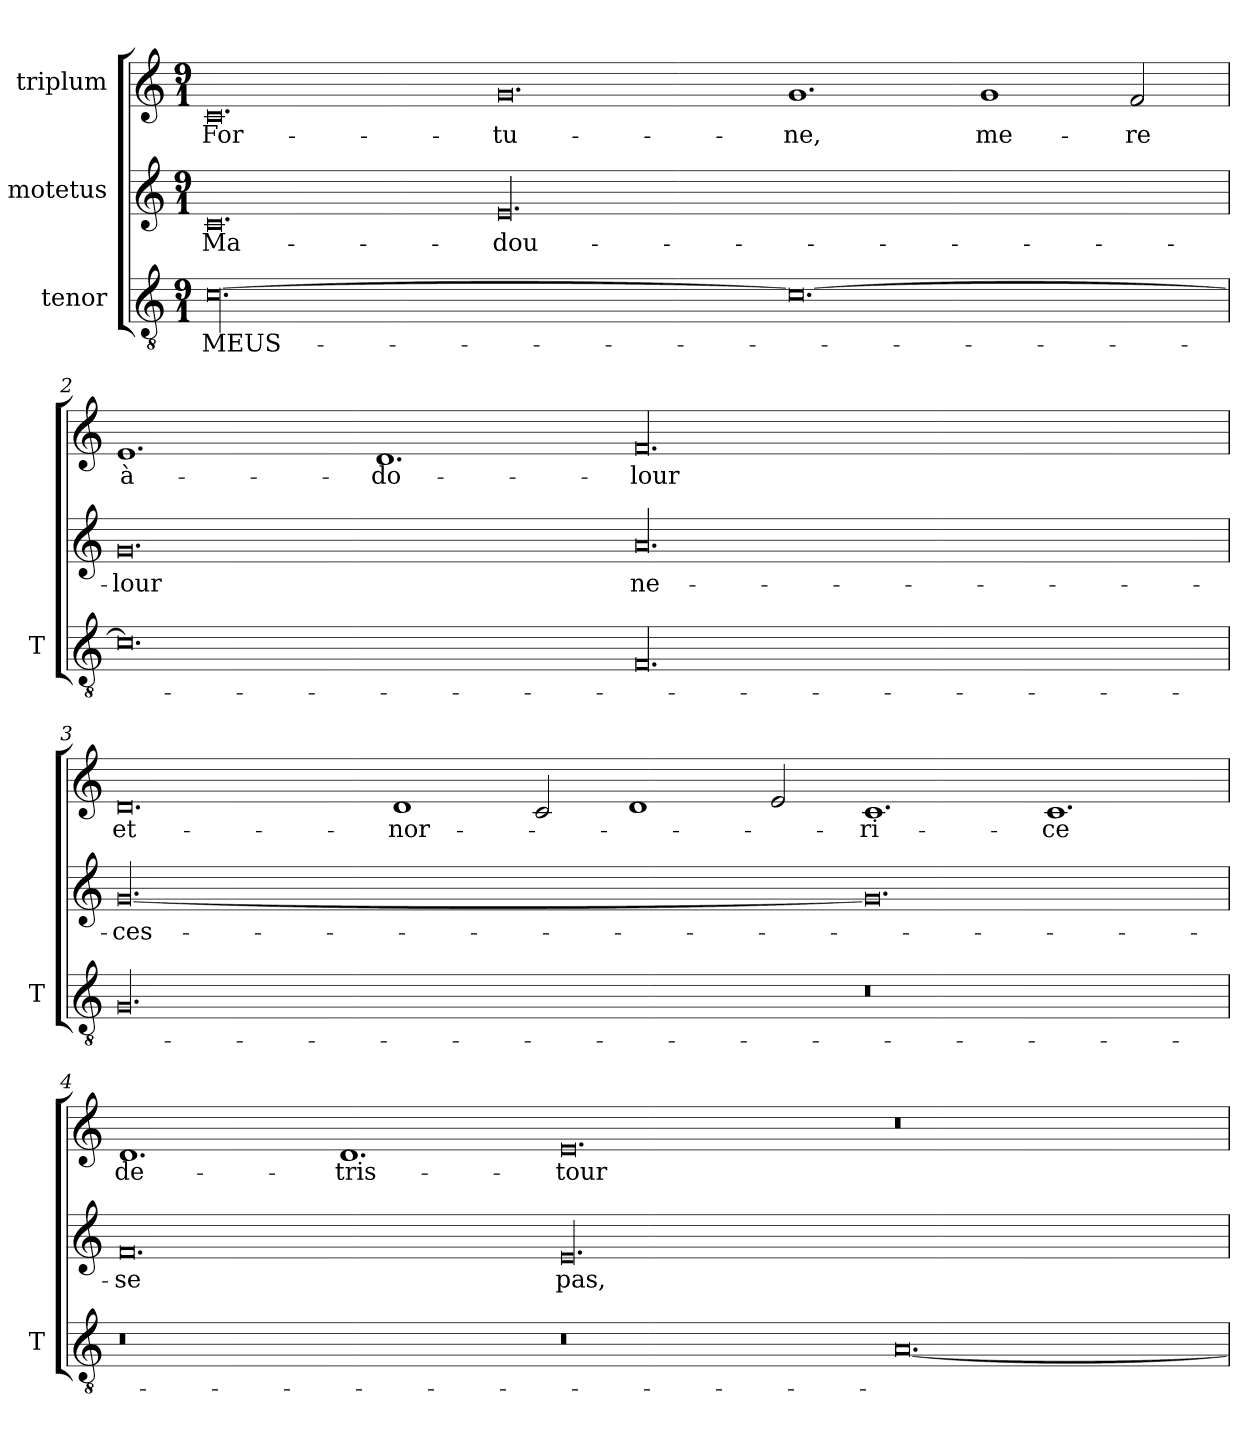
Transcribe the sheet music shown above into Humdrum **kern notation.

**kern	**text	**kern	**text	**kern	**text
*part3	*part3	*part2	*part2	*part1	*part1
*staff3	*staff3	*staff2	*staff2	*staff1	*staff1
*I"tenor	*	*I"motetus	*	*I"triplum	*
*I'T	*	*	*	*	*
*clefGv2	*	*clefG2	*	*clefG2	*
*k[]	*	*k[]	*	*k[]	*
*C:	*	*C:	*	*C:	*
*M9/1	*	*M9/1	*	*M9/1	*
=1	=1	=1	=1	=1	=1
[00.c\	MEUS-	0.c/	Ma-	0.c/	For-
.	.	00.e/	dou-	0.g/	-tu-
0.c\_	.	.	.	1.g/	-ne,
.	.	.	.	1g/	me-
.	.	.	.	2f/	-re
=2	=2	=2	=2	=2	=2
0.c\]	.	0.g/	-lour	1.e/	à-
.	.	.	.	1.d/	do-
00.F/	.	00.a/	ne-	00.f/	-lour
=3	=3	=3	=3	=3	=3
00.G/	.	[00.g/	ces-	0.d/	et-
.	.	.	.	1d/	nor-
.	.	.	.	2c/	.
.	.	.	.	1d/	.
.	.	.	.	2e/	.
0.r	.	0.g/]	.	1.c/	-ri-
.	.	.	.	1.c/	-ce
=4	=4	=4	=4	=4	=4
0.r	.	0.f/	-se	1.d/	de-
.	.	.	.	1.d/	tris-
0.r	.	00.e/	pas,-	0.e/	-tour
[0.A/	.	.	.	0.r	.
=	=	=	=	=	=
*-	*-	*-	*-	*-	*-
